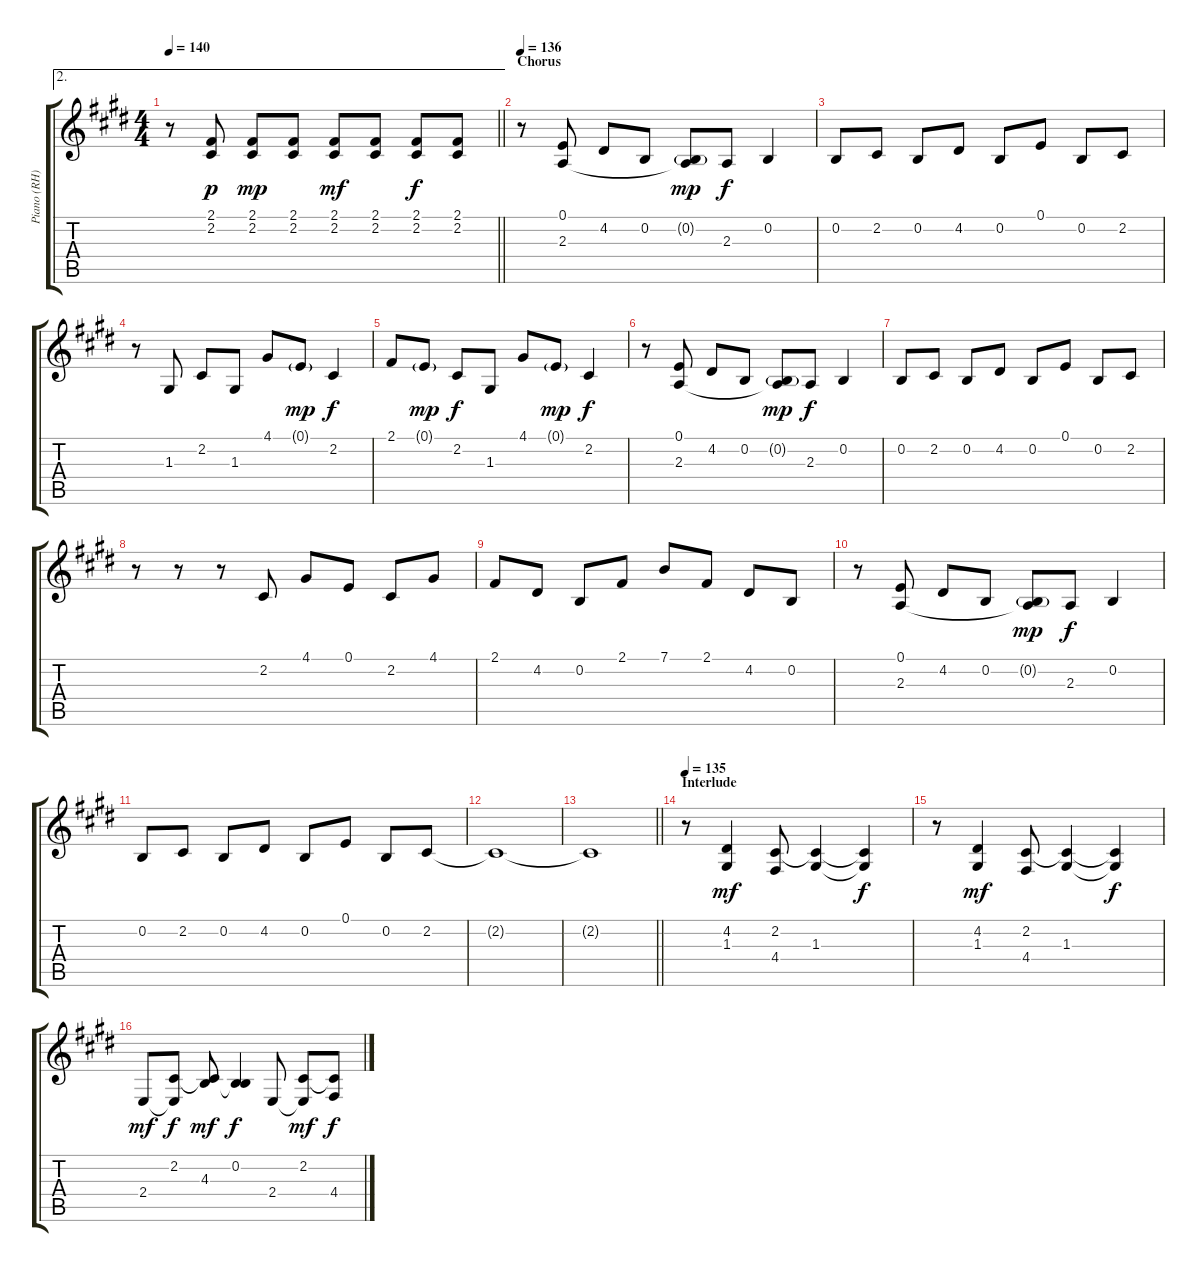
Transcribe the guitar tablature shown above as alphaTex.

\track ("Piano (RH)" "Piano (RH)") {instrument acousticgrandpiano}
\staff {score tabs}
\tuning (E4 B3 G3 D3 A2 E2) {hide}
\ae 2
\ts (4 4)
\tempo 140
\clef g2
\barLineRight lightlight
\ks e
r.8{dy f} (2.1 2.2).8{dy p} (2.1 2.2).8{dy mp} (2.1 2.2).8 (2.1 2.2).8{dy mf} (2.1 2.2).8 (2.1 2.2).8{dy f} (2.1 2.2).8 |
\section ("" "Chorus")
\tempo 136
r.8 (0.1 2.3).8 4.2.8 0.2.8 (0.2{g} 2.3{t}).8{dy mp} 2.3.8{dy f} 0.2.4 |
0.2.8 2.2.8 0.2.8 4.2.8 0.2.8 0.1.8 0.2.8 2.2.8 |
r.8 1.3.8 2.2.8 1.3.8 4.1.8 0.1{g}.8{dy mp} 2.2.4{dy f} |
2.1.8 0.1{g}.8{dy mp} 2.2.8{dy f} 1.3.8 4.1.8 0.1{g}.8{dy mp} 2.2.4{dy f} |
r.8 (0.1 2.3).8 4.2.8 0.2.8 (0.2{g} 2.3{t}).8{dy mp} 2.3.8{dy f} 0.2.4 |
0.2.8 2.2.8 0.2.8 4.2.8 0.2.8 0.1.8 0.2.8 2.2.8 |
r.8 r.8 r.8 2.2.8 4.1.8 0.1.8 2.2.8 4.1.8 |
2.1.8 4.2.8 0.2.8 2.1.8 7.1.8 2.1.8 4.2.8 0.2.8 |
r.8 (0.1 2.3).8 4.2.8 0.2.8 (0.2{g} 2.3{t}).8{dy mp} 2.3.8{dy f} 0.2.4 |
0.2.8 2.2.8 0.2.8 4.2.8 0.2.8 0.1.8 0.2.8 2.2.8 |
2.2{t}.1 |
\barLineRight lightlight
2.2{t}.1 |
\section ("" "Interlude")
\tempo 135
r.8 (4.2 1.3).4{dy mf} (2.2 4.4).8 (2.2{t} 1.3).4 (2.2{t} 1.3{t}).4{dy f} |
r.8 (4.2 1.3).4{dy mf} (2.2 4.4).8 (2.2{t} 1.3).4 (2.2{t} 1.3{t}).4{dy f} |
2.4.8{dy mf} (2.2 2.4{t}).8{dy f} (2.2{t} 4.3).8{dy mf} (0.2 4.3{t}).4{dy f} 2.4.8 (2.2 2.4{t}).8{dy mf} (2.2{t} 4.4).8{dy f}
